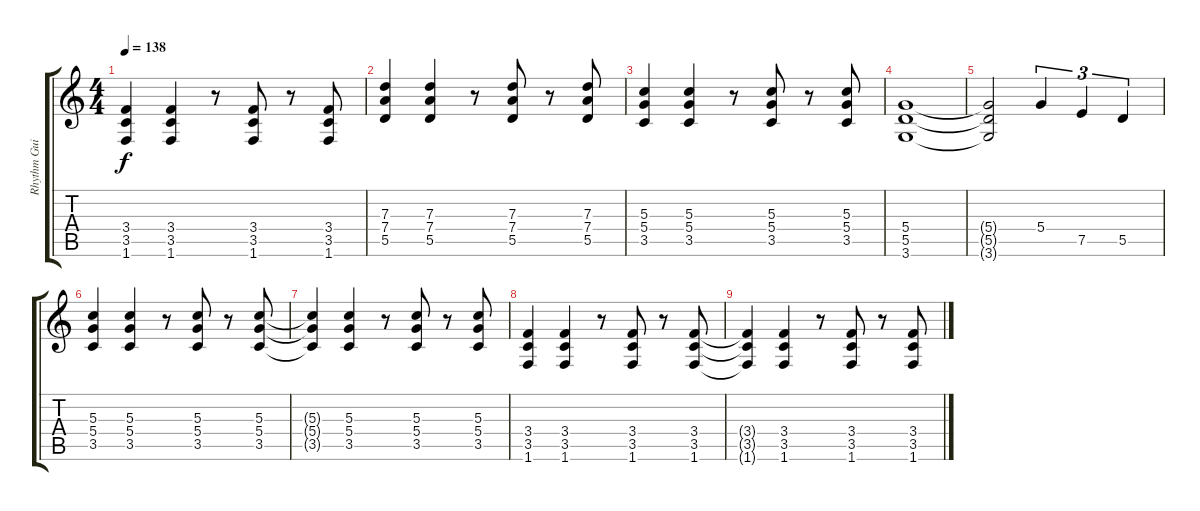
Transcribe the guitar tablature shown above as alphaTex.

\track ("Rhythm Guitar" "Rhythm Gui") {instrument distortionguitar bank 255}
\staff {score tabs}
\tuning (E4 B3 G3 D3 A2 E2) {hide}
\ts (4 4)
\tempo 138
\clef g2
\ks c
(3.4{t} 3.5{t} 1.6{t}).4{dy f} (3.4 3.5 1.6).4 r.8 (3.4 3.5 1.6).8 r.8 (3.4 3.5 1.6).8 |
(7.3 7.4 5.5).4 (7.3 7.4 5.5).4 r.8 (7.3 7.4 5.5).8 r.8 (7.3 7.4 5.5).8 |
(5.3 5.4 3.5).4 (5.3 5.4 3.5).4 r.8 (5.3 5.4 3.5).8 r.8 (5.3 5.4 3.5).8 |
(5.4 5.5 3.6).1 |
(5.4{t} 5.5{t} 3.6{t}).2 5.4.4{tu (3 2)} 7.5.4{tu (3 2)} 5.5.4{tu (3 2)} |
(5.3 5.4 3.5).4 (5.3 5.4 3.5).4 r.8 (5.3 5.4 3.5).8 r.8 (5.3 5.4 3.5).8 |
(5.3{t} 5.4{t} 3.5{t}).4 (5.3 5.4 3.5).4 r.8 (5.3 5.4 3.5).8 r.8 (5.3 5.4 3.5).8 |
(3.4 3.5 1.6).4 (3.4 3.5 1.6).4 r.8 (3.4 3.5 1.6).8 r.8 (3.4 3.5 1.6).8 |
(3.4{t} 3.5{t} 1.6{t}).4 (3.4 3.5 1.6).4 r.8 (3.4 3.5 1.6).8 r.8 (3.4 3.5 1.6).8
